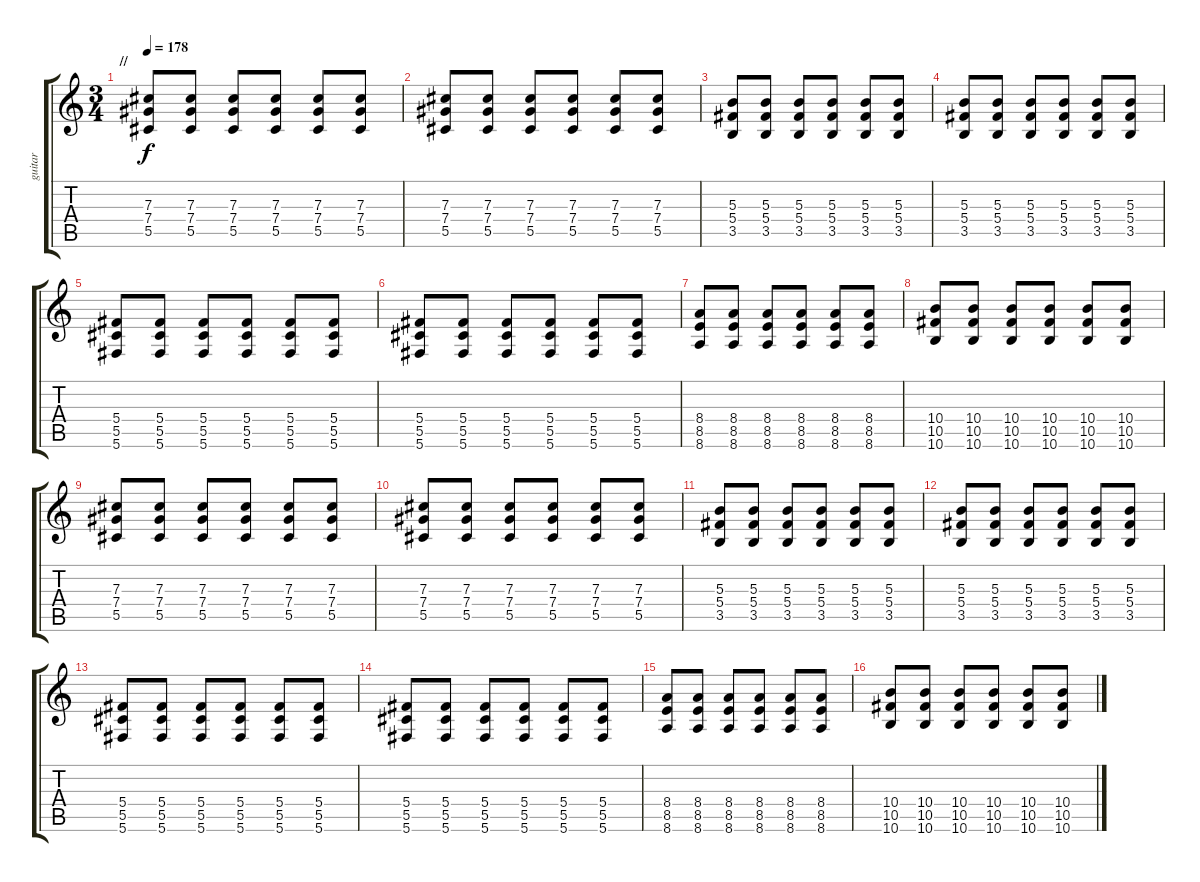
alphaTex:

\track ("guitar" "guitar") {instrument distortionguitar}
\staff {score tabs}
\tuning (Eb4 Bb3 Gb3 Db3 Ab2 Db2) {hide}
\ts (3 4)
\section ("" "//")
\tempo 178
\clef g2
\ks c
(7.3 7.4 5.5).8{dy f} (7.3 7.4 5.5).8 (7.3 7.4 5.5).8 (7.3 7.4 5.5).8 (7.3 7.4 5.5).8 (7.3 7.4 5.5).8 |
(7.3 7.4 5.5).8 (7.3 7.4 5.5).8 (7.3 7.4 5.5).8 (7.3 7.4 5.5).8 (7.3 7.4 5.5).8 (7.3 7.4 5.5).8 |
(5.3 5.4 3.5).8 (5.3 5.4 3.5).8 (5.3 5.4 3.5).8 (5.3 5.4 3.5).8 (5.3 5.4 3.5).8 (5.3 5.4 3.5).8 |
(5.3 5.4 3.5).8 (5.3 5.4 3.5).8 (5.3 5.4 3.5).8 (5.3 5.4 3.5).8 (5.3 5.4 3.5).8 (5.3 5.4 3.5).8 |
(5.4 5.5 5.6).8 (5.4 5.5 5.6).8 (5.4 5.5 5.6).8 (5.4 5.5 5.6).8 (5.4 5.5 5.6).8 (5.4 5.5 5.6).8 |
(5.4 5.5 5.6).8 (5.4 5.5 5.6).8 (5.4 5.5 5.6).8 (5.4 5.5 5.6).8 (5.4 5.5 5.6).8 (5.4 5.5 5.6).8 |
(8.4 8.5 8.6).8 (8.4 8.5 8.6).8 (8.4 8.5 8.6).8 (8.4 8.5 8.6).8 (8.4 8.5 8.6).8 (8.4 8.5 8.6).8 |
(10.4 10.5 10.6).8 (10.4 10.5 10.6).8 (10.4 10.5 10.6).8 (10.4 10.5 10.6).8 (10.4 10.5 10.6).8 (10.4 10.5 10.6).8 |
(7.3 7.4 5.5).8 (7.3 7.4 5.5).8 (7.3 7.4 5.5).8 (7.3 7.4 5.5).8 (7.3 7.4 5.5).8 (7.3 7.4 5.5).8 |
(7.3 7.4 5.5).8 (7.3 7.4 5.5).8 (7.3 7.4 5.5).8 (7.3 7.4 5.5).8 (7.3 7.4 5.5).8 (7.3 7.4 5.5).8 |
(5.3 5.4 3.5).8 (5.3 5.4 3.5).8 (5.3 5.4 3.5).8 (5.3 5.4 3.5).8 (5.3 5.4 3.5).8 (5.3 5.4 3.5).8 |
(5.3 5.4 3.5).8 (5.3 5.4 3.5).8 (5.3 5.4 3.5).8 (5.3 5.4 3.5).8 (5.3 5.4 3.5).8 (5.3 5.4 3.5).8 |
(5.4 5.5 5.6).8 (5.4 5.5 5.6).8 (5.4 5.5 5.6).8 (5.4 5.5 5.6).8 (5.4 5.5 5.6).8 (5.4 5.5 5.6).8 |
(5.4 5.5 5.6).8 (5.4 5.5 5.6).8 (5.4 5.5 5.6).8 (5.4 5.5 5.6).8 (5.4 5.5 5.6).8 (5.4 5.5 5.6).8 |
(8.4 8.5 8.6).8 (8.4 8.5 8.6).8 (8.4 8.5 8.6).8 (8.4 8.5 8.6).8 (8.4 8.5 8.6).8 (8.4 8.5 8.6).8 |
(10.4 10.5 10.6).8 (10.4 10.5 10.6).8 (10.4 10.5 10.6).8 (10.4 10.5 10.6).8 (10.4 10.5 10.6).8 (10.4 10.5 10.6).8
